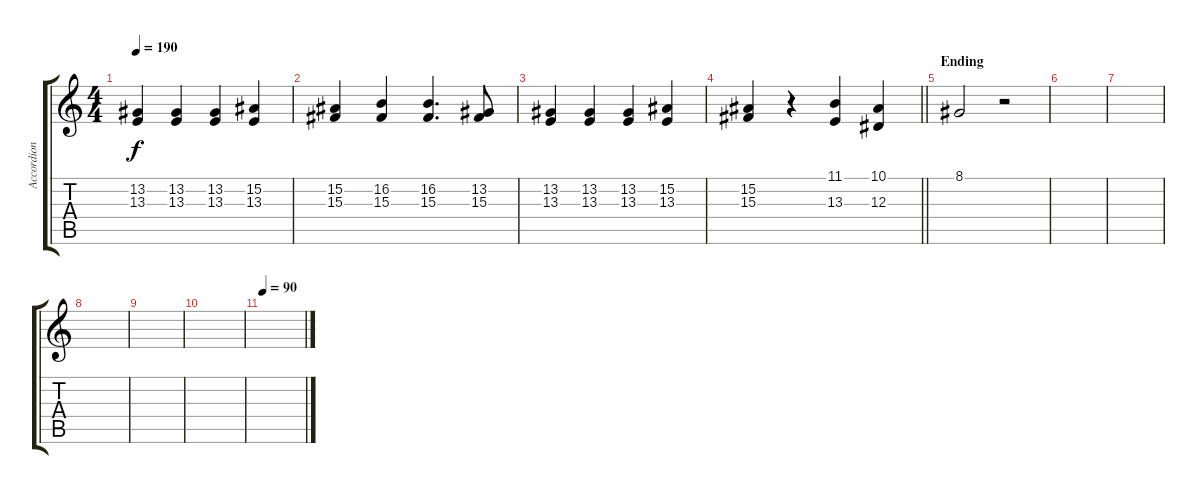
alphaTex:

\track ("Accordion" "Accordion") {instrument accordion}
\staff {score tabs}
\tuning (C4 G3 Eb3 Bb2 F2 C2) {hide}
\ts (4 4)
\tempo 190
\clef g2
\ks c
(13.2 13.3).4{dy f} (13.2 13.3).4 (13.2 13.3).4 (15.2 13.3).4 |
(15.2 15.3).4 (16.2 15.3).4 (16.2 15.3).4{d} (13.2 15.3).8 |
(13.2 13.3).4 (13.2 13.3).4 (13.2 13.3).4 (15.2 13.3).4 |
\barLineRight lightlight
(15.2 15.3).4 r.4 (11.1 13.3).4 (10.1 12.3).4 |
\section ("" "Ending")
8.1.2 r.2 |
|
|
|
|
|
\tempo 90
